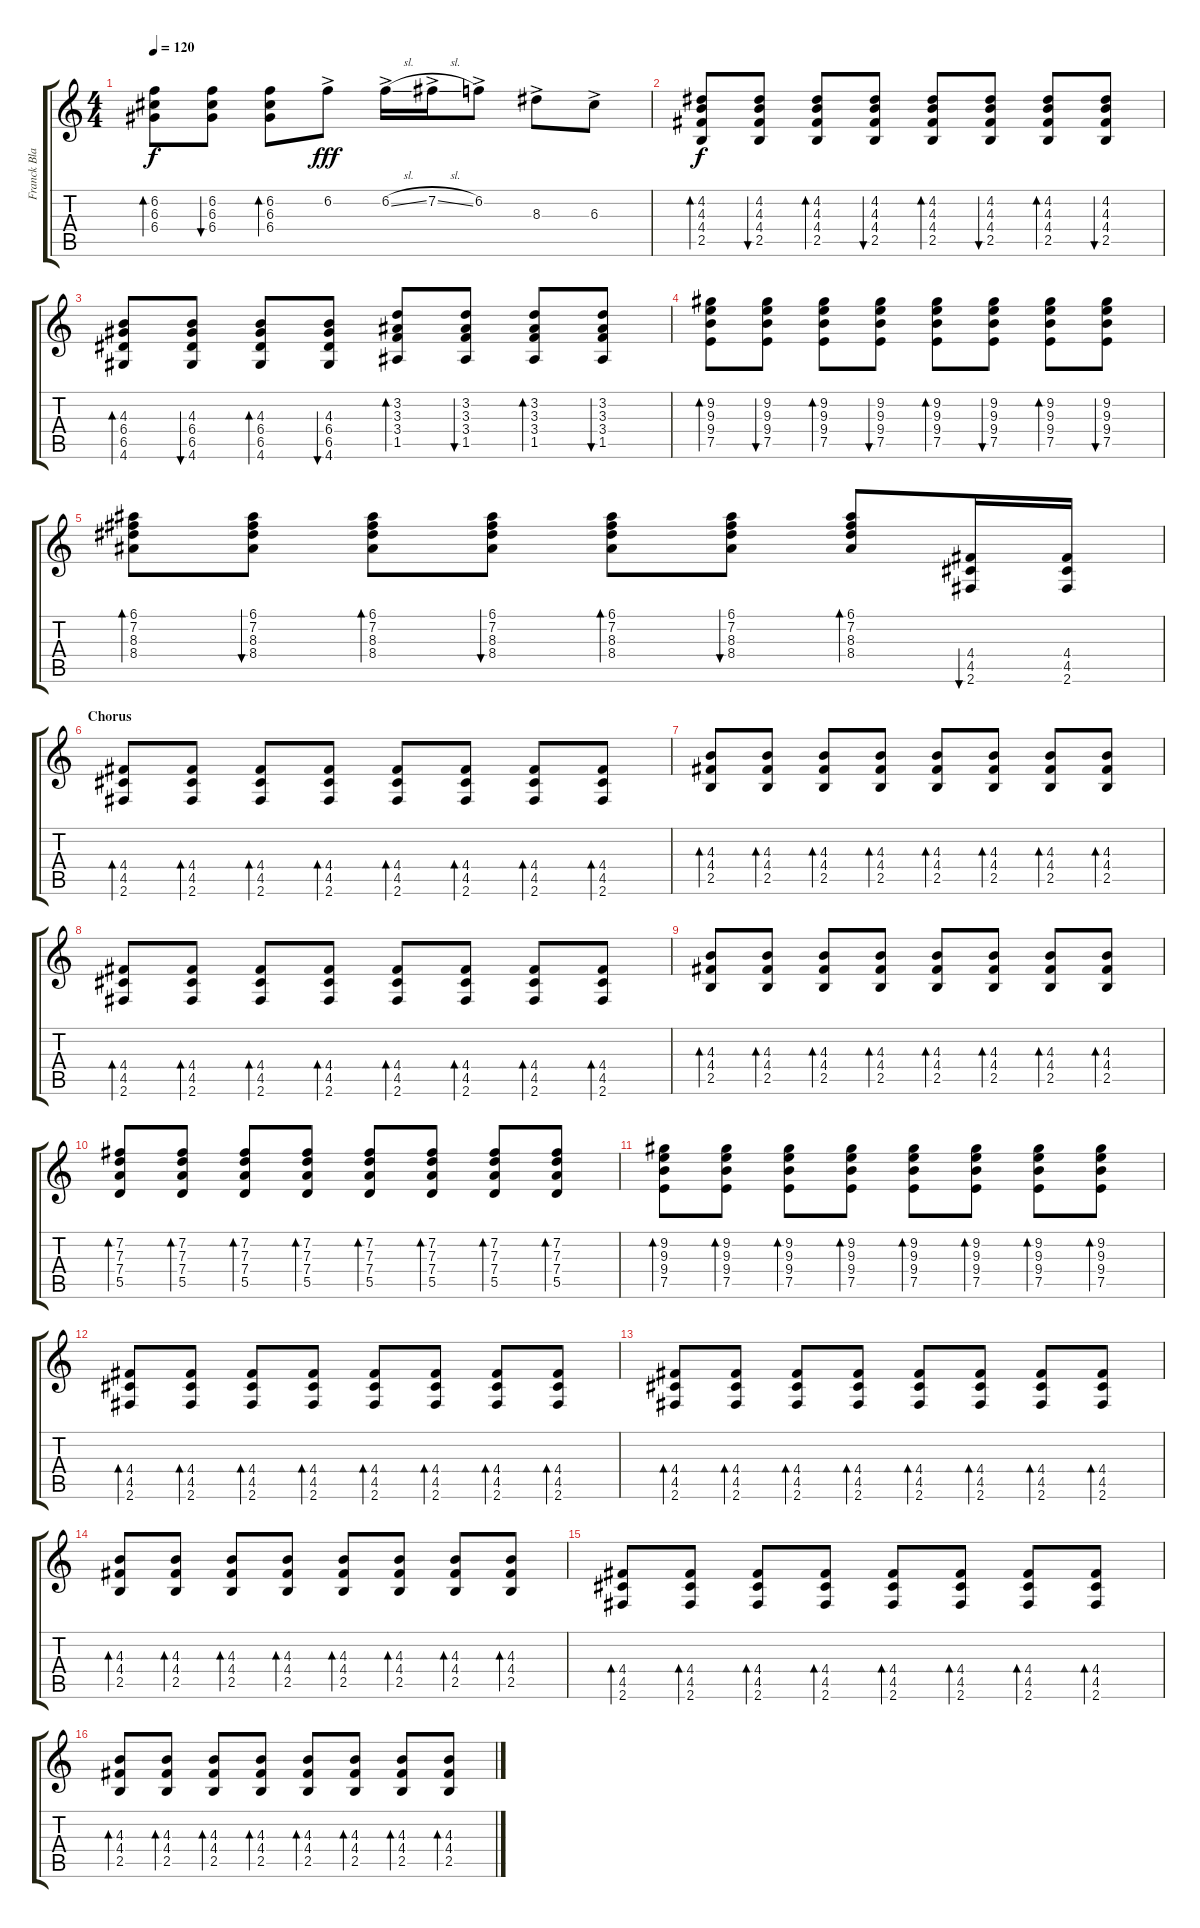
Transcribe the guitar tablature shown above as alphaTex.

\track ("Franck Black" "Franck Bla") {instrument acousticguitarsteel}
\staff {score tabs}
\tuning (E4 B3 G3 D3 A2 E2) {hide}
\ts (4 4)
\tempo 120
\clef g2
\ks c
(6.2 6.3 6.4).8{bd 60 dy f} (6.2 6.3 6.4).8{bu 60} (6.2 6.3 6.4).8{bd 60} 6.2{ac}.8{dy fff} 6.2{sl ac}.16 7.2{sl ac}.16 6.2{ac}.8 8.3{ac}.8 6.3{ac}.8 |
(4.2 4.3 4.4 2.5).8{bd 60 dy f} (4.2 4.3 4.4 2.5).8{bu 60} (4.2 4.3 4.4 2.5).8{bd 60} (4.2 4.3 4.4 2.5).8{bu 60} (4.2 4.3 4.4 2.5).8{bd 60} (4.2 4.3 4.4 2.5).8{bu 60} (4.2 4.3 4.4 2.5).8{bd 60} (4.2 4.3 4.4 2.5).8{bu 60} |
(4.3 6.4 6.5 4.6).8{bd 60} (4.3 6.4 6.5 4.6).8{bu 60} (4.3 6.4 6.5 4.6).8{bd 60} (4.3 6.4 6.5 4.6).8{bu 60} (3.2 3.3 3.4 1.5).8{bd 60} (3.2 3.3 3.4 1.5).8{bu 60} (3.2 3.3 3.4 1.5).8{bd 60} (3.2 3.3 3.4 1.5).8{bu 60} |
(9.2 9.3 9.4 7.5).8{bd 60} (9.2 9.3 9.4 7.5).8{bu 60} (9.2 9.3 9.4 7.5).8{bd 60} (9.2 9.3 9.4 7.5).8{bu 60} (9.2 9.3 9.4 7.5).8{bd 60} (9.2 9.3 9.4 7.5).8{bu 60} (9.2 9.3 9.4 7.5).8{bd 60} (9.2 9.3 9.4 7.5).8{bu 60} |
(6.1 7.2 8.3 8.4).8{bd 60} (6.1 7.2 8.3 8.4).8{bu 60} (6.1 7.2 8.3 8.4).8{bd 60} (6.1 7.2 8.3 8.4).8{bu 60} (6.1 7.2 8.3 8.4).8{bd 60} (6.1 7.2 8.3 8.4).8{bu 60} (6.1 7.2 8.3 8.4).8{bd 60} (4.4 4.5 2.6).16{bu 60} (4.4 4.5 2.6).16 |
\section ("" "Chorus")
(4.4 4.5 2.6).8{bd 60} (4.4 4.5 2.6).8{bd 60} (4.4 4.5 2.6).8{bd 60} (4.4 4.5 2.6).8{bd 60} (4.4 4.5 2.6).8{bd 60} (4.4 4.5 2.6).8{bd 60} (4.4 4.5 2.6).8{bd 60} (4.4 4.5 2.6).8{bd 60} |
(4.3 4.4 2.5).8{bd 60} (4.3 4.4 2.5).8{bd 60} (4.3 4.4 2.5).8{bd 60} (4.3 4.4 2.5).8{bd 60} (4.3 4.4 2.5).8{bd 60} (4.3 4.4 2.5).8{bd 60} (4.3 4.4 2.5).8{bd 60} (4.3 4.4 2.5).8{bd 60} |
(4.4 4.5 2.6).8{bd 60} (4.4 4.5 2.6).8{bd 60} (4.4 4.5 2.6).8{bd 60} (4.4 4.5 2.6).8{bd 60} (4.4 4.5 2.6).8{bd 60} (4.4 4.5 2.6).8{bd 60} (4.4 4.5 2.6).8{bd 60} (4.4 4.5 2.6).8{bd 60} |
(4.3 4.4 2.5).8{bd 60} (4.3 4.4 2.5).8{bd 60} (4.3 4.4 2.5).8{bd 60} (4.3 4.4 2.5).8{bd 60} (4.3 4.4 2.5).8{bd 60} (4.3 4.4 2.5).8{bd 60} (4.3 4.4 2.5).8{bd 60} (4.3 4.4 2.5).8{bd 60} |
(7.2 7.3 7.4 5.5).8{bd 60} (7.2 7.3 7.4 5.5).8{bd 60} (7.2 7.3 7.4 5.5).8{bd 60} (7.2 7.3 7.4 5.5).8{bd 60} (7.2 7.3 7.4 5.5).8{bd 60} (7.2 7.3 7.4 5.5).8{bd 60} (7.2 7.3 7.4 5.5).8{bd 60} (7.2 7.3 7.4 5.5).8{bd 60} |
(9.2 9.3 9.4 7.5).8{bd 60} (9.2 9.3 9.4 7.5).8{bd 60} (9.2 9.3 9.4 7.5).8{bd 60} (9.2 9.3 9.4 7.5).8{bd 60} (9.2 9.3 9.4 7.5).8{bd 60} (9.2 9.3 9.4 7.5).8{bd 60} (9.2 9.3 9.4 7.5).8{bd 60} (9.2 9.3 9.4 7.5).8{bd 60} |
(4.4 4.5 2.6).8{bd 60} (4.4 4.5 2.6).8{bd 60} (4.4 4.5 2.6).8{bd 60} (4.4 4.5 2.6).8{bd 60} (4.4 4.5 2.6).8{bd 60} (4.4 4.5 2.6).8{bd 60} (4.4 4.5 2.6).8{bd 60} (4.4 4.5 2.6).8{bd 60} |
(4.4 4.5 2.6).8{bd 60} (4.4 4.5 2.6).8{bd 60} (4.4 4.5 2.6).8{bd 60} (4.4 4.5 2.6).8{bd 60} (4.4 4.5 2.6).8{bd 60} (4.4 4.5 2.6).8{bd 60} (4.4 4.5 2.6).8{bd 60} (4.4 4.5 2.6).8{bd 60} |
(4.3 4.4 2.5).8{bd 60} (4.3 4.4 2.5).8{bd 60} (4.3 4.4 2.5).8{bd 60} (4.3 4.4 2.5).8{bd 60} (4.3 4.4 2.5).8{bd 60} (4.3 4.4 2.5).8{bd 60} (4.3 4.4 2.5).8{bd 60} (4.3 4.4 2.5).8{bd 60} |
(4.4 4.5 2.6).8{bd 60} (4.4 4.5 2.6).8{bd 60} (4.4 4.5 2.6).8{bd 60} (4.4 4.5 2.6).8{bd 60} (4.4 4.5 2.6).8{bd 60} (4.4 4.5 2.6).8{bd 60} (4.4 4.5 2.6).8{bd 60} (4.4 4.5 2.6).8{bd 60} |
(4.3 4.4 2.5).8{bd 60} (4.3 4.4 2.5).8{bd 60} (4.3 4.4 2.5).8{bd 60} (4.3 4.4 2.5).8{bd 60} (4.3 4.4 2.5).8{bd 60} (4.3 4.4 2.5).8{bd 60} (4.3 4.4 2.5).8{bd 60} (4.3 4.4 2.5).8{bd 60}
